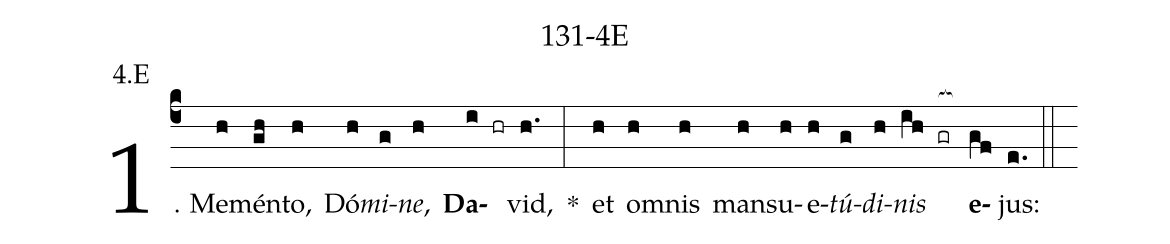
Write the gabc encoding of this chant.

name: 131-4E;
annotation: 4.E;
%%
(c4)1. Me(h)mén(gh)to,(h) Dó(h)<i>mi</i>(g)<i>ne</i>,(h) <b>Da</b>(i hr)vid,(h.) *(:) et(h) om(h)nis(h) man(h)su(h)e(h)<i>tú</i>(g)<i>di</i>(h)<i>nis</i>(ih gr[ocb:1{]) <b>e</b>(gf[ocb:0}])jus:(e.) (::)
